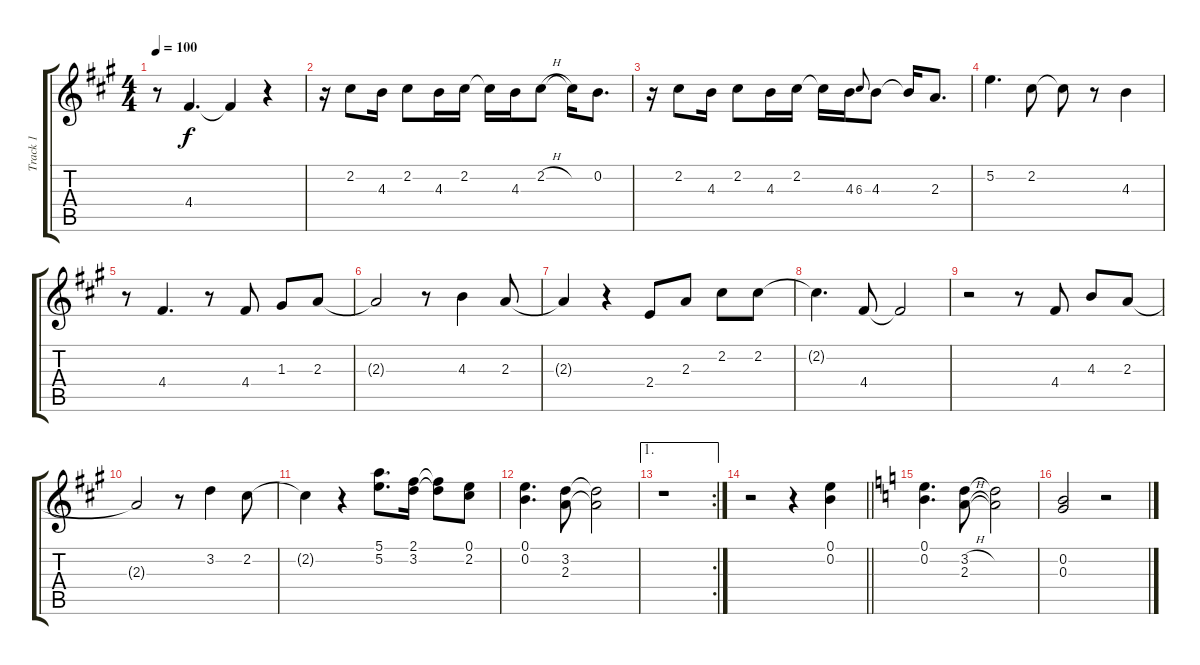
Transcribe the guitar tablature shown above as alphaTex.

\track ("Track 1" "Track 1") {instrument electricguitarjazz}
\staff {score tabs}
\tuning (E4 B3 G3 D3 A2 E2) {hide}
\ts (4 4)
\tempo 100
\clef g2
\ks a
r.8{dy f} 4.4.4{d} 4.4{t}.4 r.4 |
r.16 2.2.8 4.3.16 2.2.8 4.3.16 2.2.16 2.2{t}.16 4.3.16 2.2{h}.8 2.2{t}.16 0.2.8{d} |
r.16 2.2.8 4.3.16 2.2.8 4.3.16 2.2.16 2.2{t}.16 4.3.16 6.3.8{gr onbeat} 4.3.8 4.3{t}.16 2.3.8{d} |
5.2.4{d} 2.2.8 2.2{t}.8 r.8 4.3.4 |
r.8 4.4.4{d} r.8 4.4.8 1.3.8 2.3.8 |
2.3{t}.2 r.8 4.3.4 2.3.8 |
2.3{t}.4 r.4 2.4.8 2.3.8 2.2.8 2.2.8 |
2.2{t}.4{d} 4.4.8 4.4{t}.2 |
r.2 r.8 4.4.8 4.3.8 2.3.8 |
2.3{t}.2 r.8 3.2.4 2.2.8 |
2.2{t}.4 r.4 (5.1 5.2).8{d} (2.1 3.2).16 (2.1{t} 3.2{t}).8 (0.1 2.2).8 |
(0.1 0.2).4{d} (3.2 2.3).8 (3.2{t} 2.3{t}).2 |
\ae 1
\rc 2
r.1 |
\barLineRight lightlight
r.2 r.4 (0.1 0.2).4 |
\ks c
(0.1 0.2).4{d} (3.2{h} 2.3{h}).8 (3.2{t} 2.3{t}).2 |
(0.2 0.3).2 r.2
